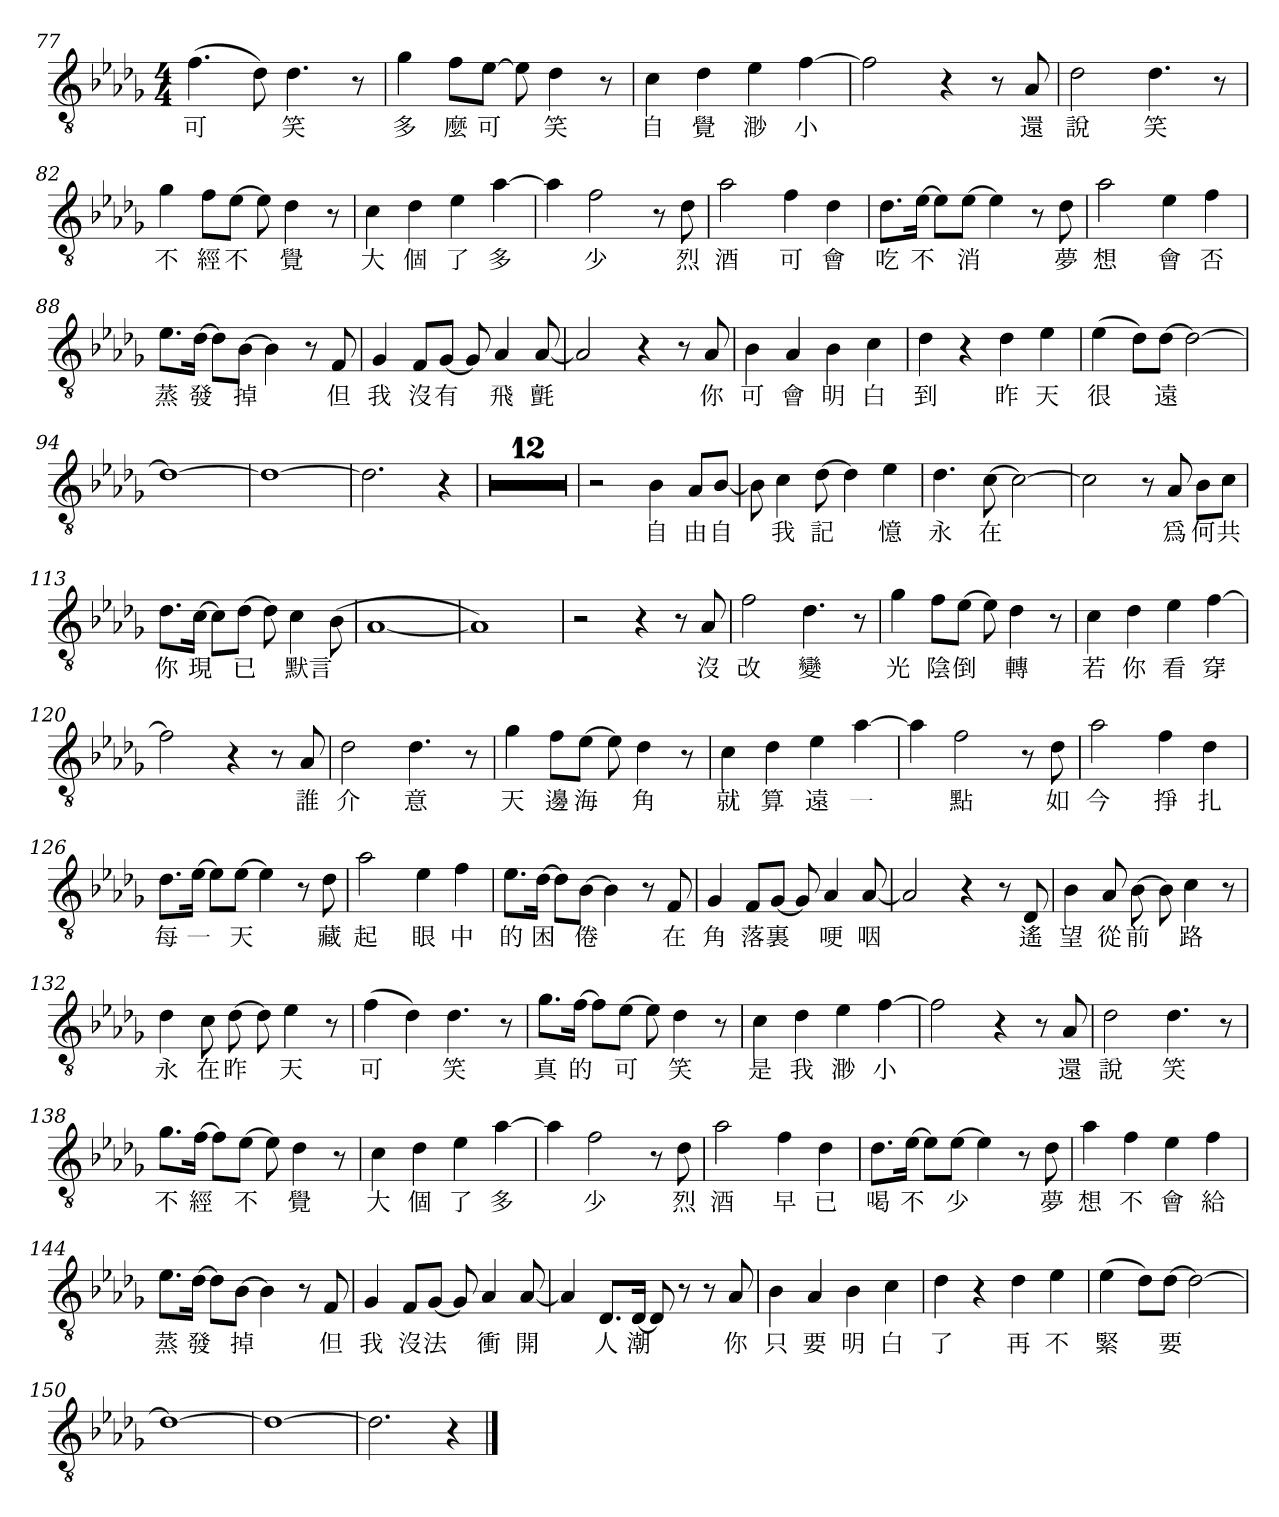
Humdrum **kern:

**kern	**text
*part1	*part1
*staff1	*staff1
*clefGv2	*
*k[b-e-a-d-g-]	*
*D-:	*
*M4/4	*
=77	=77
(4.f	可
8d-)	.
4.d-	笑
8r	.
=78	=78
4g-	多
8fL	麼
[8e-J	可
8e-]	.
4d-	笑
8r	.
=79	=79
4c	自
4d-	覺
4e-	渺
[4f	小
=80	=80
2f]	.
4r	.
8r	.
8A-	還
=81	=81
2d-	說
4.d-	笑
8r	.
=82	=82
4g-	不
8fL	經
[8e-J	不
8e-]	.
4d-	覺
8r	.
=83	=83
4c	大
4d-	個
4e-	了
[4a-	多
=84	=84
4a-]	.
2f	少
8r	.
8d-	烈
=85	=85
2a-	酒
4f	可
4d-	會
=86	=86
8.d-L	吃
[16e-Jk	不
8e-L]	.
[8e-J	消
4e-]	.
8r	.
8d-	夢
=87	=87
2a-	想
4e-	會
4f	否
=88	=88
8.e-L	蒸
[16d-Jk	發
8d-L]	.
[8B-J	掉
4B-]	.
8r	.
8F	但
=89	=89
4G-	我
8FL	沒
[8G-J	有
8G-]	.
4A-	飛
[8A-	氈
=90	=90
2A-]	.
4r	.
8r	.
8A-	你
=91	=91
4B-	可
4A-	會
4B-	明
4c	白
=92	=92
4d-	到
4r	.
4d-	昨
4e-	天
=93	=93
(4e-	很
8d-L)	.
[8d-J	遠
2d-_	.
=94	=94
1d-_	.
=95	=95
1d-_	.
=96	=96
2.d-]	.
4r	.
=97	=97
1r	.
=98	=98
1r	.
=99	=99
1r	.
=100	=100
1r	.
=101	=101
1r	.
=102	=102
1r	.
=103	=103
1r	.
=104	=104
1r	.
=105	=105
1r	.
=106	=106
1r	.
=107	=107
1r	.
=108	=108
1r	.
=109	=109
2r	.
4B-	自
8A-L	由
[8B-J	自
=110	=110
8B-]	.
4c	我
[8d-	記
4d-]	.
4e-	憶
=111	=111
4.d-	永
[8c	在
2c_	.
=112	=112
2c]	.
8r	.
8A-	爲
8B-L	何
8cJ	共
=113	=113
8.d-L	你
[16cJk	現
8cL]	.
[8d-J	已
8d-]	.
4c	默
(8B-	言
=114	=114
[1A-	.
=115	=115
1A-])	.
=116	=116
2r	.
4r	.
8r	.
8A-	沒
=117	=117
2f	改
4.d-	變
8r	.
=118	=118
4g-	光
8fL	陰
[8e-J	倒
8e-]	.
4d-	轉
8r	.
=119	=119
4c	若
4d-	你
4e-	看
[4f	穿
=120	=120
2f]	.
4r	.
8r	.
8A-	誰
=121	=121
2d-	介
4.d-	意
8r	.
=122	=122
4g-	天
8fL	邊
[8e-J	海
8e-]	.
4d-	角
8r	.
=123	=123
4c	就
4d-	算
4e-	遠
[4a-	一
=124	=124
4a-]	.
2f	點
8r	.
8d-	如
=125	=125
2a-	今
4f	掙
4d-	扎
=126	=126
8.d-L	每
[16e-Jk	一
8e-L]	.
[8e-J	天
4e-]	.
8r	.
8d-	藏
=127	=127
2a-	起
4e-	眼
4f	中
=128	=128
8.e-L	的
[16d-Jk	困
8d-L]	.
[8B-J	倦
4B-]	.
8r	.
8F	在
=129	=129
4G-	角
8FL	落
[8G-J	裏
8G-]	.
4A-	哽
[8A-	咽
=130	=130
2A-]	.
4r	.
8r	.
8D-	遙
=131	=131
4B-	望
8A-	從
[8B-	前
8B-]	.
4c	路
8r	.
=132	=132
4d-	永
8c	在
[8d-	昨
8d-]	.
4e-	天
8r	.
=133	=133
(4f	可
4d-)	.
4.d-	笑
8r	.
=134	=134
8.g-L	真
[16fJk	的
8fL]	.
[8e-J	可
8e-]	.
4d-	笑
8r	.
=135	=135
4c	是
4d-	我
4e-	渺
[4f	小
=136	=136
2f]	.
4r	.
8r	.
8A-	還
=137	=137
2d-	說
4.d-	笑
8r	.
=138	=138
8.g-L	不
[16fJk	經
8fL]	.
[8e-J	不
8e-]	.
4d-	覺
8r	.
=139	=139
4c	大
4d-	個
4e-	了
[4a-	多
=140	=140
4a-]	.
2f	少
8r	.
8d-	烈
=141	=141
2a-	酒
4f	早
4d-	已
=142	=142
8.d-L	喝
[16e-Jk	不
8e-L]	.
[8e-J	少
4e-]	.
8r	.
8d-	夢
=143	=143
4a-	想
4f	不
4e-	會
4f	給
=144	=144
8.e-L	蒸
[16d-Jk	發
8d-L]	.
[8B-J	掉
4B-]	.
8r	.
8F	但
=145	=145
4G-	我
8FL	沒
[8G-J	法
8G-]	.
4A-	衝
[8A-	開
=146	=146
4A-]	.
8.D-L	人
[16D-Jk	潮
8D-]	.
8r	.
8r	.
8A-	你
=147	=147
4B-	只
4A-	要
4B-	明
4c	白
=148	=148
4d-	了
4r	.
4d-	再
4e-	不
=149	=149
(4e-	緊
8d-L)	.
[8d-J	要
2d-_	.
=150	=150
1d-_	.
=151	=151
1d-_	.
=152	=152
2.d-]	.
4r	.
==	==
*-	*-
